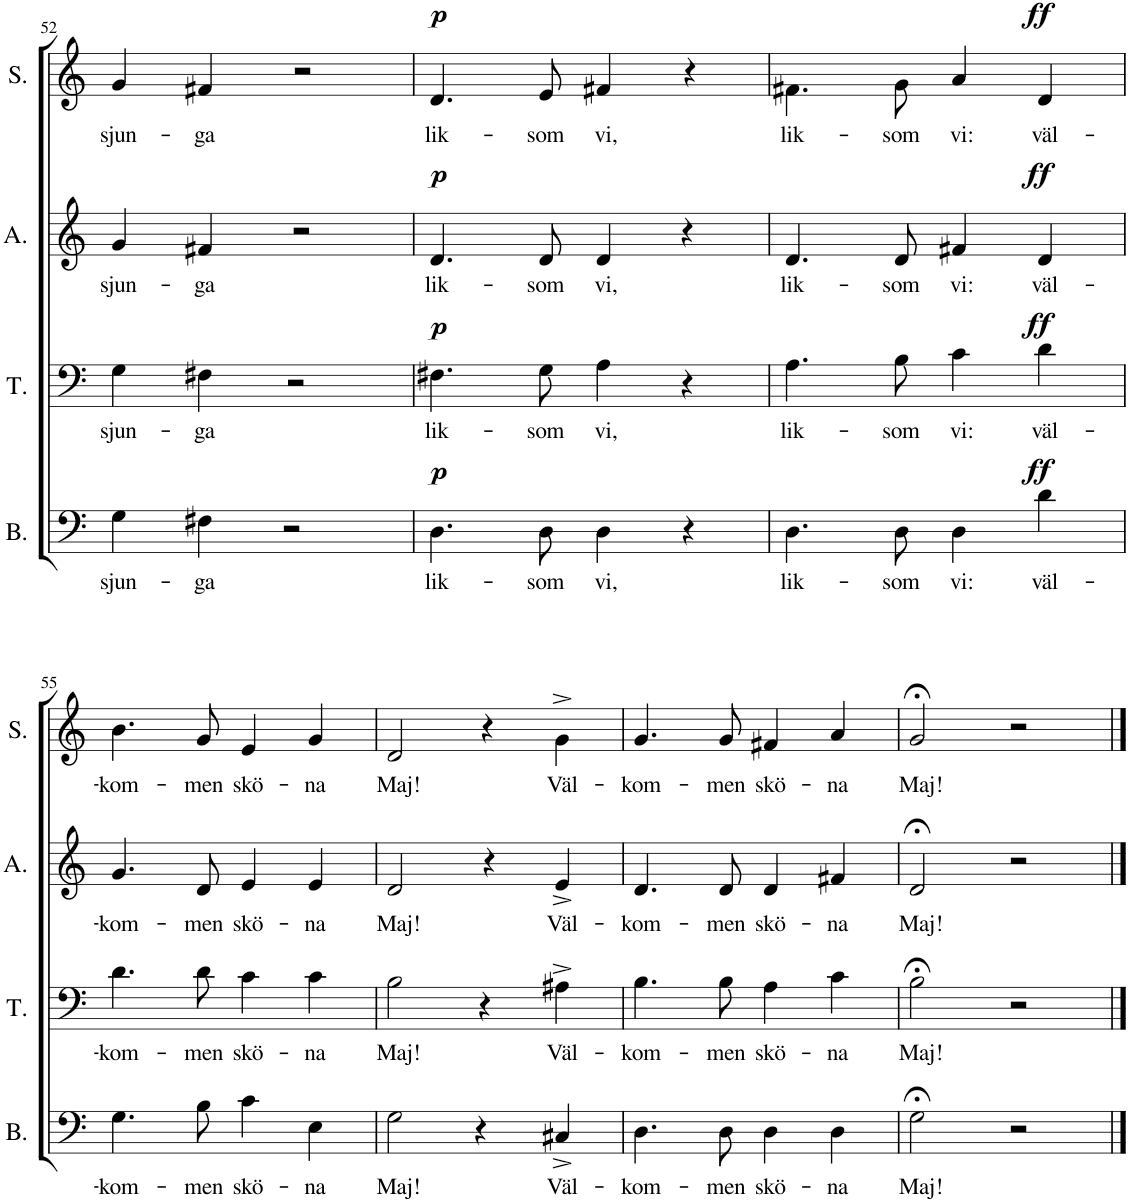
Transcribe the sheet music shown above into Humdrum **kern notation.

**kern	**text	**dynam	**kern	**text	**dynam	**kern	**text	**dynam	**kern	**text	**dynam
*part4	*part4	*part4	*part3	*part3	*part3	*part2	*part2	*part2	*part1	*part1	*part1
*staff4	*staff4	*staff4	*staff3	*staff3	*staff3	*staff2	*staff2	*staff2	*staff1	*staff1	*staff1
*I"Bass	*	*	*I"Tenor	*	*	*I"Alto	*	*	*I"Soprano	*	*
*I'B.	*	*	*I'T.	*	*	*I'A.	*	*	*I'S.	*	*
!!LO:PB:g=z
*clefF4	*	*	*clefF4	*	*	*clefG2	*	*	*clefG2	*	*
*k[]	*	*	*k[]	*	*	*k[]	*	*	*k[]	*	*
*M4/4	*	*	*M4/4	*	*	*M4/4	*	*	*M4/4	*	*
*met(c)	*	*	*met(c)	*	*	*met(c)	*	*	*met(c)	*	*
=52	=52	=52	=52	=52	=52	=52	=52	=52	=52	=52	=52
!	!LO:LY:b	!	!	!LO:LY:b	!	!	!LO:LY:b	!	!	!LO:LY:b	!
4G\	sjun-	.	4G\	sjun-	.	4g/	sjun-	.	4g/	sjun-	.
!	!LO:LY:b	!	!	!LO:LY:b	!	!	!LO:LY:b	!	!	!LO:LY:b	!
4F#X\	-ga	.	4F#X\	-ga	.	4f#X/	-ga	.	4f#X/	-ga	.
2r	.	.	2r	.	.	2r	.	.	2r	.	.
=53	=53	=53	=53	=53	=53	=53	=53	=53	=53	=53	=53
!	!LO:LY:b	!LO:DY:a	!	!LO:LY:b	!LO:DY:a	!	!LO:LY:b	!LO:DY:a	!	!LO:LY:b	!LO:DY:a
4.D\	lik-	p	4.F#X\	lik-	p	4.d/	lik-	p	4.d/	lik-	p
!	!LO:LY:b	!	!	!LO:LY:b	!	!	!LO:LY:b	!	!	!LO:LY:b	!
8D\	-som	.	8G\	-som	.	8d/	-som	.	8e/	-som	.
!	!LO:LY:b	!	!	!LO:LY:b	!	!	!LO:LY:b	!	!	!LO:LY:b	!
4D\	vi,	.	4A\	vi,	.	4d/	vi,	.	4f#X/	vi,	.
4r	.	.	4r	.	.	4r	.	.	4r	.	.
=54	=54	=54	=54	=54	=54	=54	=54	=54	=54	=54	=54
!	!LO:LY:b	!	!	!LO:LY:b	!	!	!LO:LY:b	!	!	!LO:LY:b	!
4.D\	lik-	.	4.A\	lik-	.	4.d/	lik-	.	4.f#X\	lik-	.
!	!LO:LY:b	!	!	!LO:LY:b	!	!	!LO:LY:b	!	!	!LO:LY:b	!
8D\	-som	.	8B\	-som	.	8d/	-som	.	8g\	-som	.
!	!LO:LY:b	!	!	!LO:LY:b	!	!	!LO:LY:b	!	!	!LO:LY:b	!
4D\	vi:	.	4c\	vi:	.	4f#X/	vi:	.	4a/	vi:	.
!	!LO:LY:b	!LO:DY:a	!	!LO:LY:b	!LO:DY:a	!	!LO:LY:b	!LO:DY:a	!	!LO:LY:b	!LO:DY:a
4d\	väl-	ff	4d\	väl-	ff	4d/	väl-	ff	4d/	väl-	ff
!!LO:LB:g=z
=55	=55	=55	=55	=55	=55	=55	=55	=55	=55	=55	=55
!	!LO:LY:b	!	!	!LO:LY:b	!	!	!LO:LY:b	!	!	!LO:LY:b	!
4.G\	-kom-	.	4.d\	-kom-	.	4.g/	-kom-	.	4.b\	-kom-	.
!	!LO:LY:b	!	!	!LO:LY:b	!	!	!LO:LY:b	!	!	!LO:LY:b	!
8B\	-men	.	8d\	-men	.	8d/	-men	.	8g/	-men	.
!	!LO:LY:b	!	!	!LO:LY:b	!	!	!LO:LY:b	!	!	!LO:LY:b	!
4c\	skö-	.	4c\	skö-	.	4e/	skö-	.	4e/	skö-	.
!	!LO:LY:b	!	!	!LO:LY:b	!	!	!LO:LY:b	!	!	!LO:LY:b	!
4E\	-na	.	4c\	-na	.	4e/	-na	.	4g/	-na	.
=56	=56	=56	=56	=56	=56	=56	=56	=56	=56	=56	=56
!	!LO:LY:b	!	!	!LO:LY:b	!	!	!LO:LY:b	!	!	!LO:LY:b	!
2G\	Maj!	.	2B\	Maj!	.	2d/	Maj!	.	2d/	Maj!	.
4r	.	.	4r	.	.	4r	.	.	4r	.	.
!	!LO:LY:b	!	!	!LO:LY:b	!	!	!LO:LY:b	!	!	!LO:LY:b	!
4C#X^/	Väl-	.	4A#X^\	Väl-	.	4e^/	Väl-	.	4g^\	Väl-	.
=57	=57	=57	=57	=57	=57	=57	=57	=57	=57	=57	=57
!	!LO:LY:b	!	!	!LO:LY:b	!	!	!LO:LY:b	!	!	!LO:LY:b	!
4.D\	-kom-	.	4.B\	-kom-	.	4.d/	-kom-	.	4.g/	-kom-	.
!	!LO:LY:b	!	!	!LO:LY:b	!	!	!LO:LY:b	!	!	!LO:LY:b	!
8D\	-men	.	8B\	-men	.	8d/	-men	.	8g/	-men	.
!	!LO:LY:b	!	!	!LO:LY:b	!	!	!LO:LY:b	!	!	!LO:LY:b	!
4D\	skö-	.	4A\	skö-	.	4d/	skö-	.	4f#X/	skö-	.
!	!LO:LY:b	!	!	!LO:LY:b	!	!	!LO:LY:b	!	!	!LO:LY:b	!
4D\	-na	.	4c\	-na	.	4f#X/	-na	.	4a/	-na	.
=58	=58	=58	=58	=58	=58	=58	=58	=58	=58	=58	=58
!	!LO:LY:b	!	!	!LO:LY:b	!	!	!LO:LY:b	!	!	!LO:LY:b	!
2G;<\	Maj!	.	2B;<\	Maj!	.	2d;</	Maj!	.	2g;</	Maj!	.
2r	.	.	2r	.	.	2r	.	.	2r	.	.
==	==	==	==	==	==	==	==	==	==	==	==
*-	*-	*-	*-	*-	*-	*-	*-	*-	*-	*-	*-
